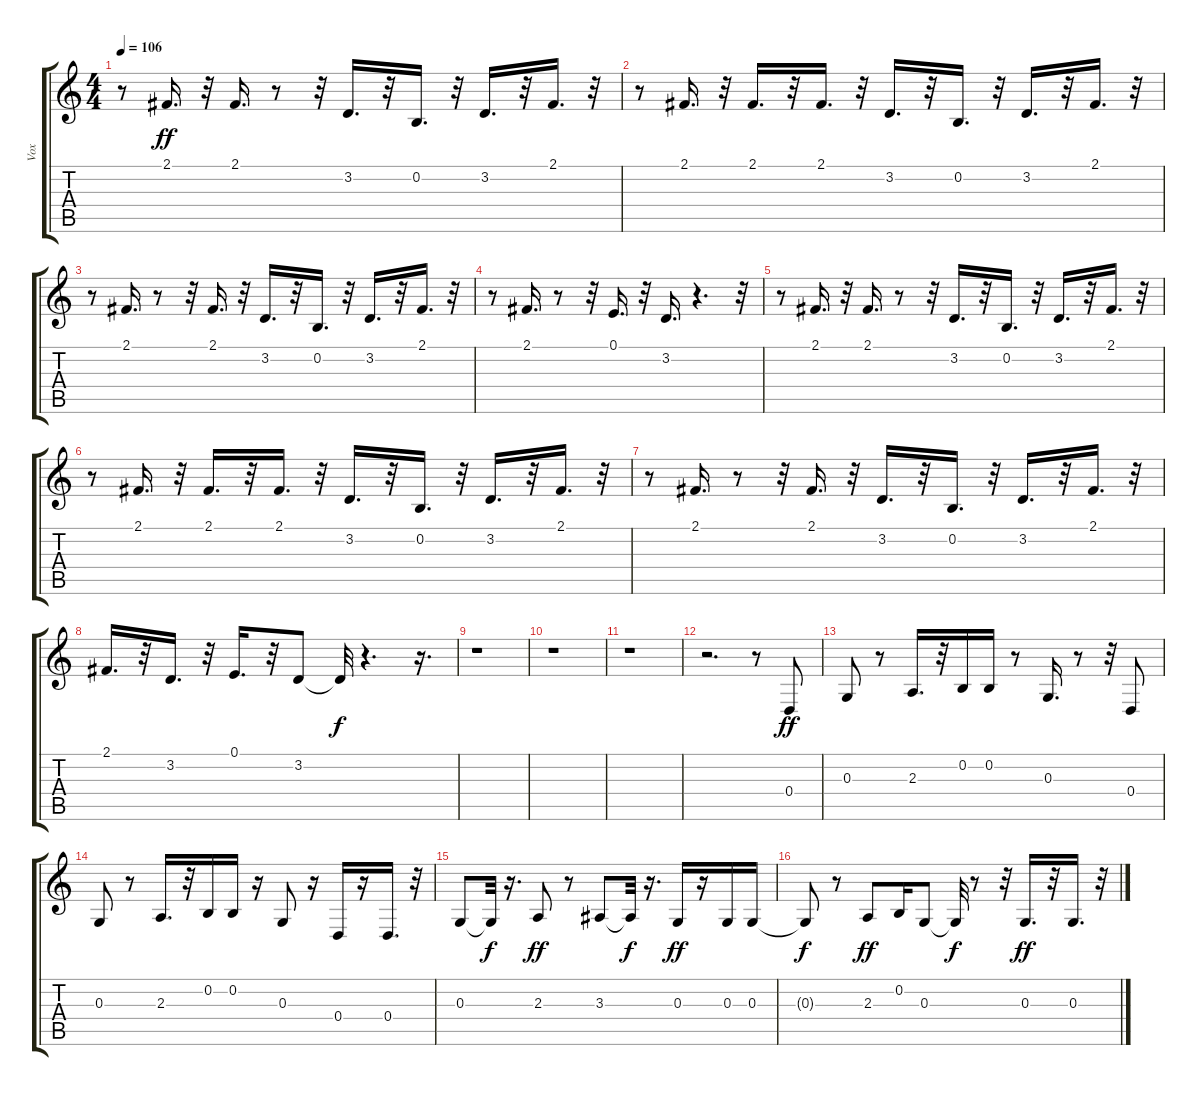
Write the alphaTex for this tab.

\track ("Vox" "Vox") {instrument englishhorn}
\staff {score tabs}
\tuning (E4 B3 G3 D3 A2 E2) {hide}
\ts (4 4)
\tempo 106
\clef g2
\ks c
r.8{dy ff} 2.1.16{d} r.32 2.1.16{d} r.8 r.32 3.2.16{d} r.32 0.2.16{d} r.32 3.2.16{d} r.32 2.1.16{d} r.32 |
r.8 2.1.16{d} r.32 2.1.16{d} r.32 2.1.16{d} r.32 3.2.16{d} r.32 0.2.16{d} r.32 3.2.16{d} r.32 2.1.16{d} r.32 |
r.8 2.1.16{d} r.8 r.32 2.1.16{d} r.32 3.2.16{d} r.32 0.2.16{d} r.32 3.2.16{d} r.32 2.1.16{d} r.32 |
r.8 2.1.16{d} r.8 r.32 0.1.16{d} r.32 3.2.16{d} r.4{d} r.32 |
r.8 2.1.16{d} r.32 2.1.16{d} r.8 r.32 3.2.16{d} r.32 0.2.16{d} r.32 3.2.16{d} r.32 2.1.16{d} r.32 |
r.8 2.1.16{d} r.32 2.1.16{d} r.32 2.1.16{d} r.32 3.2.16{d} r.32 0.2.16{d} r.32 3.2.16{d} r.32 2.1.16{d} r.32 |
r.8 2.1.16{d} r.8 r.32 2.1.16{d} r.32 3.2.16{d} r.32 0.2.16{d} r.32 3.2.16{d} r.32 2.1.16{d} r.32 |
2.1.16{d} r.32 3.2.16{d} r.32 0.1.16{d} r.32 3.2.8 3.2{t}.32{dy f} r.4{d} r.16{d} |
r.1 |
r.1 |
r.1 |
r.2{d} r.8 0.4.8{dy ff} |
0.3.8 r.8 2.3.16{d} r.32 0.2.16 0.2.16 r.8 0.3.16{d} r.8 r.32 0.4.8 |
0.3.8 r.8 2.3.16{d} r.32 0.2.16 0.2.16 r.16 0.3.8 r.16 0.4.16 r.16 0.4.16{d} r.32 |
0.3.8 0.3{t}.32{dy f} r.16{d} 2.3.8{dy ff} r.8 3.3.8 3.3{t}.32{dy f} r.16{d} 0.3.16{dy ff} r.16 0.3.16 0.3.16 |
0.3{t}.8{dy f} r.8 2.3.8{dy ff} 0.2.16 0.3.8 0.3{t}.32{dy f} r.8 r.32 0.3.16{d dy ff} r.32 0.3.16{d} r.32
